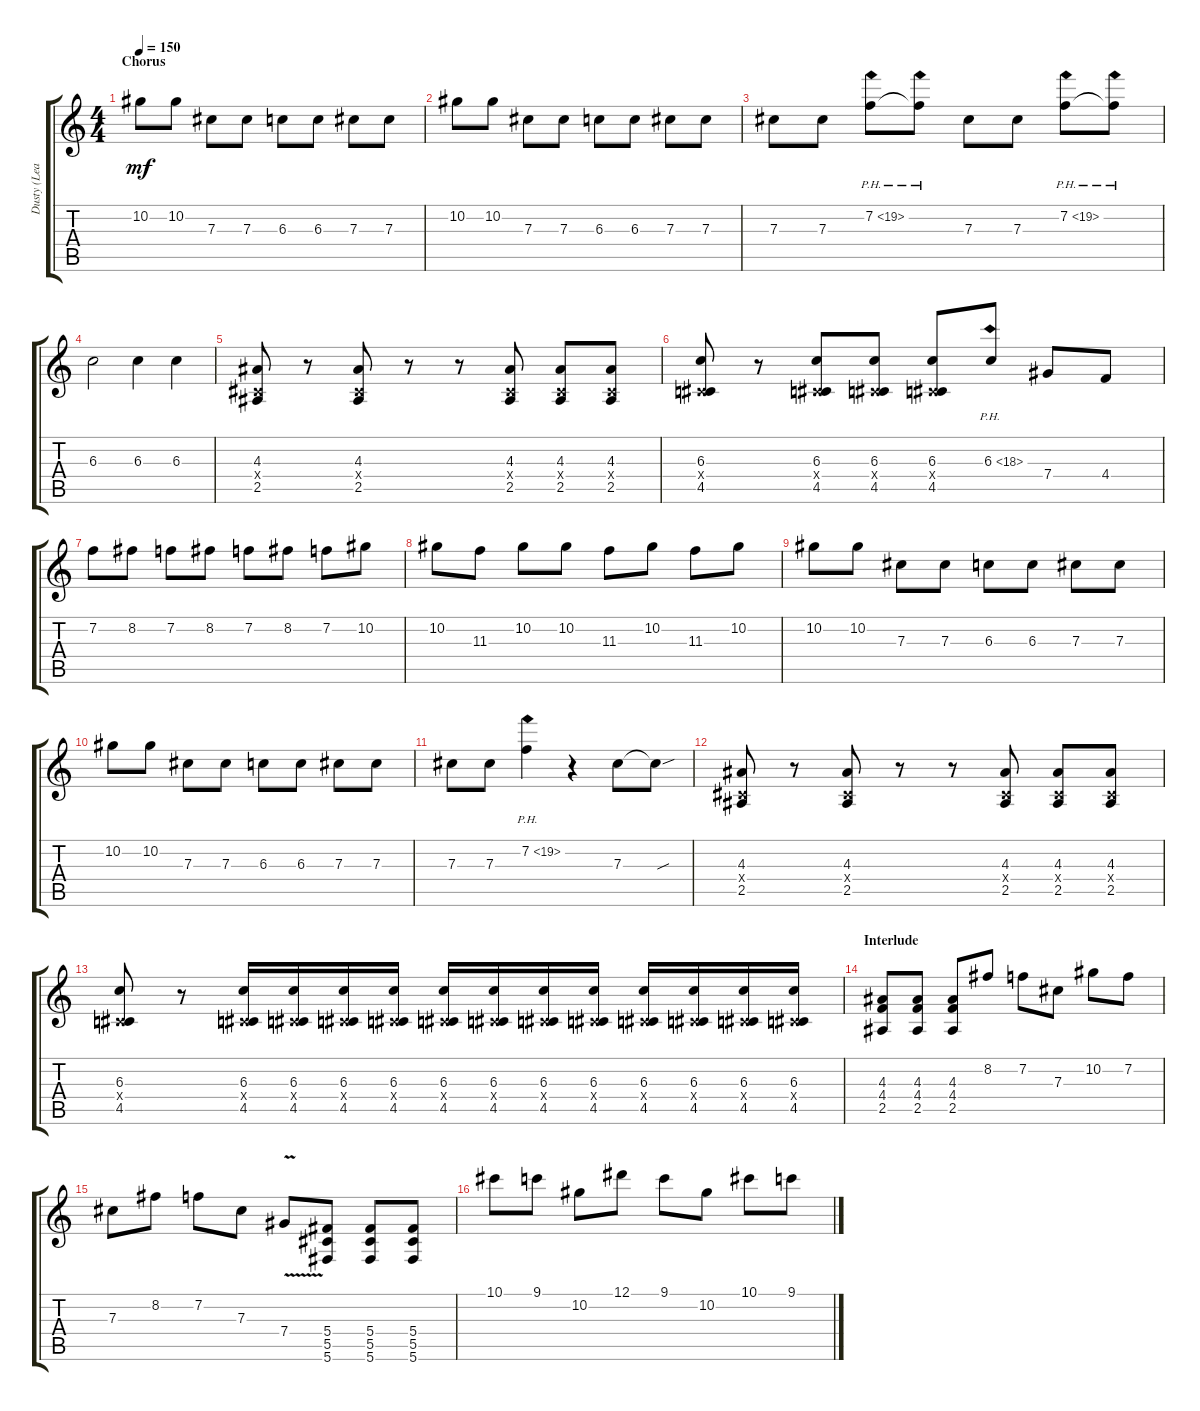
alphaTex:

\track ("Dusty (Lead)" "Dusty (Lea") {instrument distortionguitar}
\staff {score tabs}
\tuning (Eb4 Bb3 Gb3 Db3 Ab2 Db2) {hide}
\ts (4 4)
\section ("" "Chorus")
\tempo 150
\clef g2
\ks c
10.2.8{dy mf} 10.2.8 7.3.8 7.3.8 6.3.8 6.3.8 7.3.8 7.3.8 |
10.2.8 10.2.8 7.3.8 7.3.8 6.3.8 6.3.8 7.3.8 7.3.8 |
7.3.8 7.3.8 7.2{ph 12}.8 7.2{ph 12 t}.8 7.3.8 7.3.8 7.2{ph 12}.8 7.2{ph 12 t}.8 |
6.3.2 6.3.4 6.3.4 |
(4.3 0.4{x} 2.5).8 r.8 (4.3 0.4{x} 2.5).8 r.8 r.8 (4.3 0.4{x} 2.5).8 (4.3 0.4{x} 2.5).8 (4.3 0.4{x} 2.5).8 |
(6.3 0.4{x} 4.5).8 r.8 (6.3 0.4{x} 4.5).8 (6.3 0.4{x} 4.5).8 (6.3 0.4{x} 4.5).8 6.3{ph 12}.8 7.4.8 4.4.8 |
7.2.8 8.2.8 7.2.8 8.2.8 7.2.8 8.2.8 7.2.8 10.2.8 |
10.2.8 11.3.8 10.2.8 10.2.8 11.3.8 10.2.8 11.3.8 10.2.8 |
10.2.8 10.2.8 7.3.8 7.3.8 6.3.8 6.3.8 7.3.8 7.3.8 |
10.2.8 10.2.8 7.3.8 7.3.8 6.3.8 6.3.8 7.3.8 7.3.8 |
7.3.8 7.3.8 7.2{ph 12}.4 r.4 7.3.8 7.3{sou t}.8 |
(4.3 0.4{x} 2.5).8 r.8 (4.3 0.4{x} 2.5).8 r.8 r.8 (4.3 0.4{x} 2.5).8 (4.3 0.4{x} 2.5).8 (4.3 0.4{x} 2.5).8 |
(6.3 0.4{x} 4.5).8 r.8 (6.3 0.4{x} 4.5).16 (6.3 0.4{x} 4.5).16 (6.3 0.4{x} 4.5).16 (6.3 0.4{x} 4.5).16 (6.3 0.4{x} 4.5).16 (6.3 0.4{x} 4.5).16 (6.3 0.4{x} 4.5).16 (6.3 0.4{x} 4.5).16 (6.3 0.4{x} 4.5).16 (6.3 0.4{x} 4.5).16 (6.3 0.4{x} 4.5).16 (6.3 0.4{x} 4.5).16 |
\section ("" "Interlude")
(4.3 4.4 2.5).8 (4.3 4.4 2.5).8 (4.3 4.4 2.5).8 8.2.8 7.2.8 7.3.8 10.2.8 7.2.8 |
7.3.8 8.2.8 7.2.8 7.3.8 7.4{v}.8 (5.4 5.5 5.6).8 (5.4 5.5 5.6).8 (5.4 5.5 5.6).8 |
10.1.8 9.1.8 10.2.8 12.1.8 9.1.8 10.2.8 10.1.8 9.1.8
